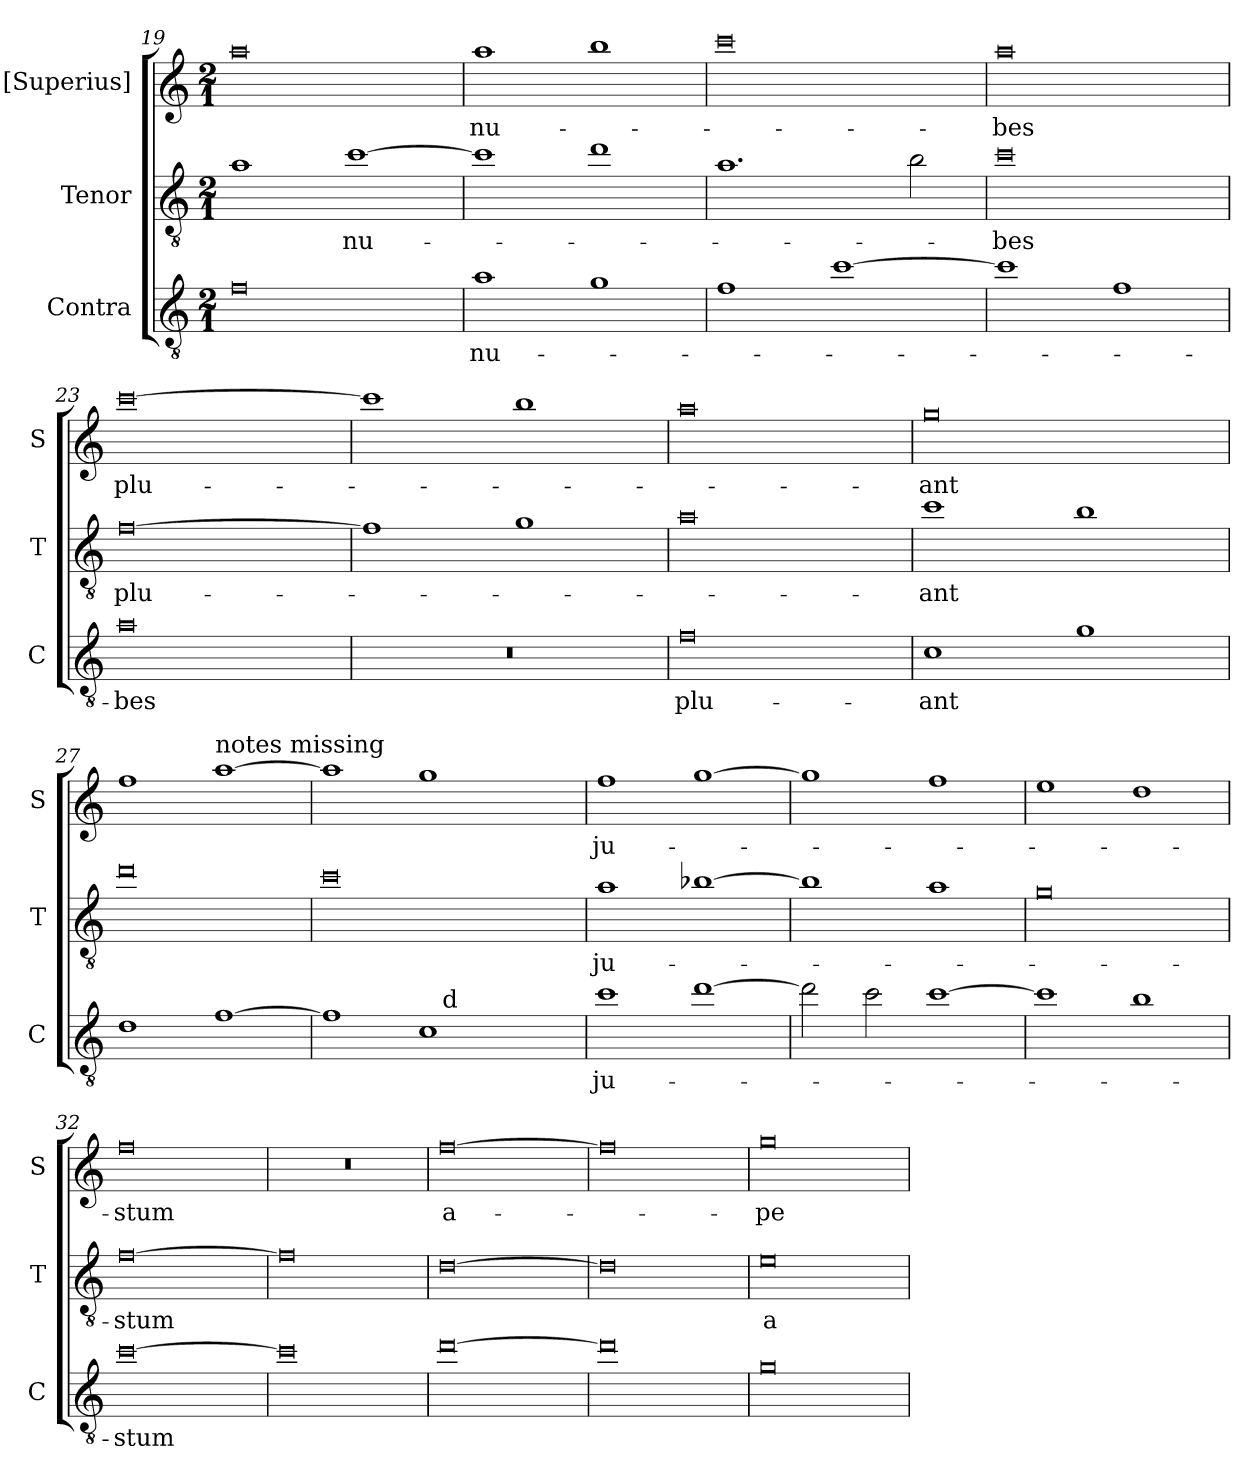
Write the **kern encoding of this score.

**kern	**text	**kern	**text	**kern	**text
*part3	*part3	*part2	*part2	*part1	*part1
*staff3	*staff3	*staff2	*staff2	*staff1	*staff1
*I"Contra	*	*I"Tenor	*	*I"[Superius]	*
*I'C	*	*I'T	*	*I'S	*
*clefGv2	*	*clefGv2	*	*clefG2	*
*ITrd7c12	*	*ITrd7c12	*	*ITrd7c12	*
*k[]	*	*k[]	*	*k[]	*
*C:	*	*C:	*	*C:	*
*M2/1	*	*M2/1	*	*M2/1	*
=19	=19	=19	=19	=19	=19
0F	.	1A	.	0a	.
!	!	!	!LO:LY:b	!	!
.	.	[1c	nu-	.	.
=20	=20	=20	=20	=20	=20
!	!LO:LY:b	!	!	!	!LO:LY:b
1A	nu-	1c]	.	1a	nu-
1G	.	1d	.	1b	.
=21	=21	=21	=21	=21	=21
1F	.	1.A	.	0cc	.
[1c	.	.	.	.	.
.	.	2B\	.	.	.
=22	=22	=22	=22	=22	=22
!	!	!	!LO:LY:b	!	!LO:LY:b
1c]	.	0c	-bes	0a	-bes
1F	.	.	.	.	.
=23	=23	=23	=23	=23	=23
!	!LO:LY:b	!	!LO:LY:b	!	!LO:LY:b
0A	-bes	[0F	plu-	[0cc	plu-
=24	=24	=24	=24	=24	=24
0r	.	1F]	.	1cc]	.
.	.	1G	.	1b	.
=25	=25	=25	=25	=25	=25
!	!LO:LY:b	!	!	!	!
0F	plu-	0A	.	0a	.
!!LO:LB:g=z
=26	=26	=26	=26	=26	=26
!	!LO:LY:b	!	!LO:LY:b	!	!LO:LY:b
1C	-ant	1c	-ant	0g	-ant
1G	.	1B	.	.	.
=27	=27	=27	=27	=27	=27
1D	.	0d	.	1f	.
!	!	!	!	!LO:TX:a:t=notes missing	!
[1F	.	.	.	[1a	.
=28	=28	=28	=28	=28	=28
*^	*	*	*	*	*
1F]	1ryy	.	0c	.	1a]	.
1C	16.ryy	.	.	.	1g	.
!	!LO:TX:a:t=d	!	!	!	!	!
.	2ryy	.	.	.	.	.
.	4ryy	.	.	.	.	.
.	8ryy	.	.	.	.	.
.	32ryy	.	.	.	.	.
=29	=29	=29	=29	=29	=29	=29
!	!	!LO:LY:b	!	!LO:LY:b	!	!LO:LY:b
*v	*v	*	*	*	*	*
1c	ju-	1A	ju-	1f	ju-
[1d	.	[1B-X	.	[1g	.
=30	=30	=30	=30	=30	=30
2d\]	.	1B-]	.	1g]	.
2c\	.	.	.	.	.
[1c	.	1A	.	1f	.
=31	=31	=31	=31	=31	=31
1c]	.	0G	.	1e	.
1B	.	.	.	1d	.
=32	=32	=32	=32	=32	=32
!	!LO:LY:b	!	!LO:LY:b	!	!LO:LY:b
[0c	-stum	[0F	-stum	0f	-stum
=33	=33	=33	=33	=33	=33
0c]	.	0F]	.	0r	.
=34	=34	=34	=34	=34	=34
!	!	!	!	!	!LO:LY:b
[0d	.	[0D	.	[0f	a-
!!LO:PB:g=z
=35	=35	=35	=35	=35	=35
0d]	.	0D]	.	0f]	.
=36	=36	=36	=36	=36	=36
!	!	!	!LO:LY:b	!	!LO:LY:b
0G	.	0E	a-	0g	-pe-
=	=	=	=	=	=
*-	*-	*-	*-	*-	*-
